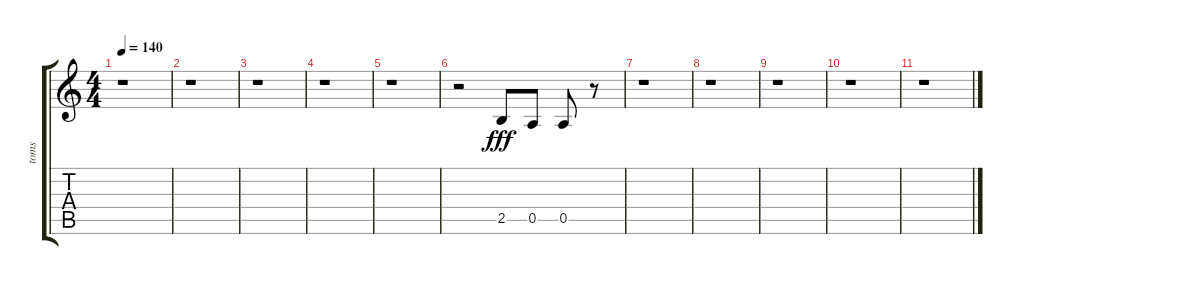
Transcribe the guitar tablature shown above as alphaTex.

\track ("toms" "toms") {instrument acousticguitarsteel}
\staff {score tabs}
\tuning (E4 B3 G3 D3 A2 E2) {hide}
\ts (4 4)
\tempo 140
\clef g2
\ks c
r.1{dy f} |
r.1 |
r.1 |
r.1 |
r.1 |
r.2 2.5.8{dy fff} 0.5.8 0.5.8 r.8 |
r.1 |
r.1 |
r.1 |
r.1 |
r.1
